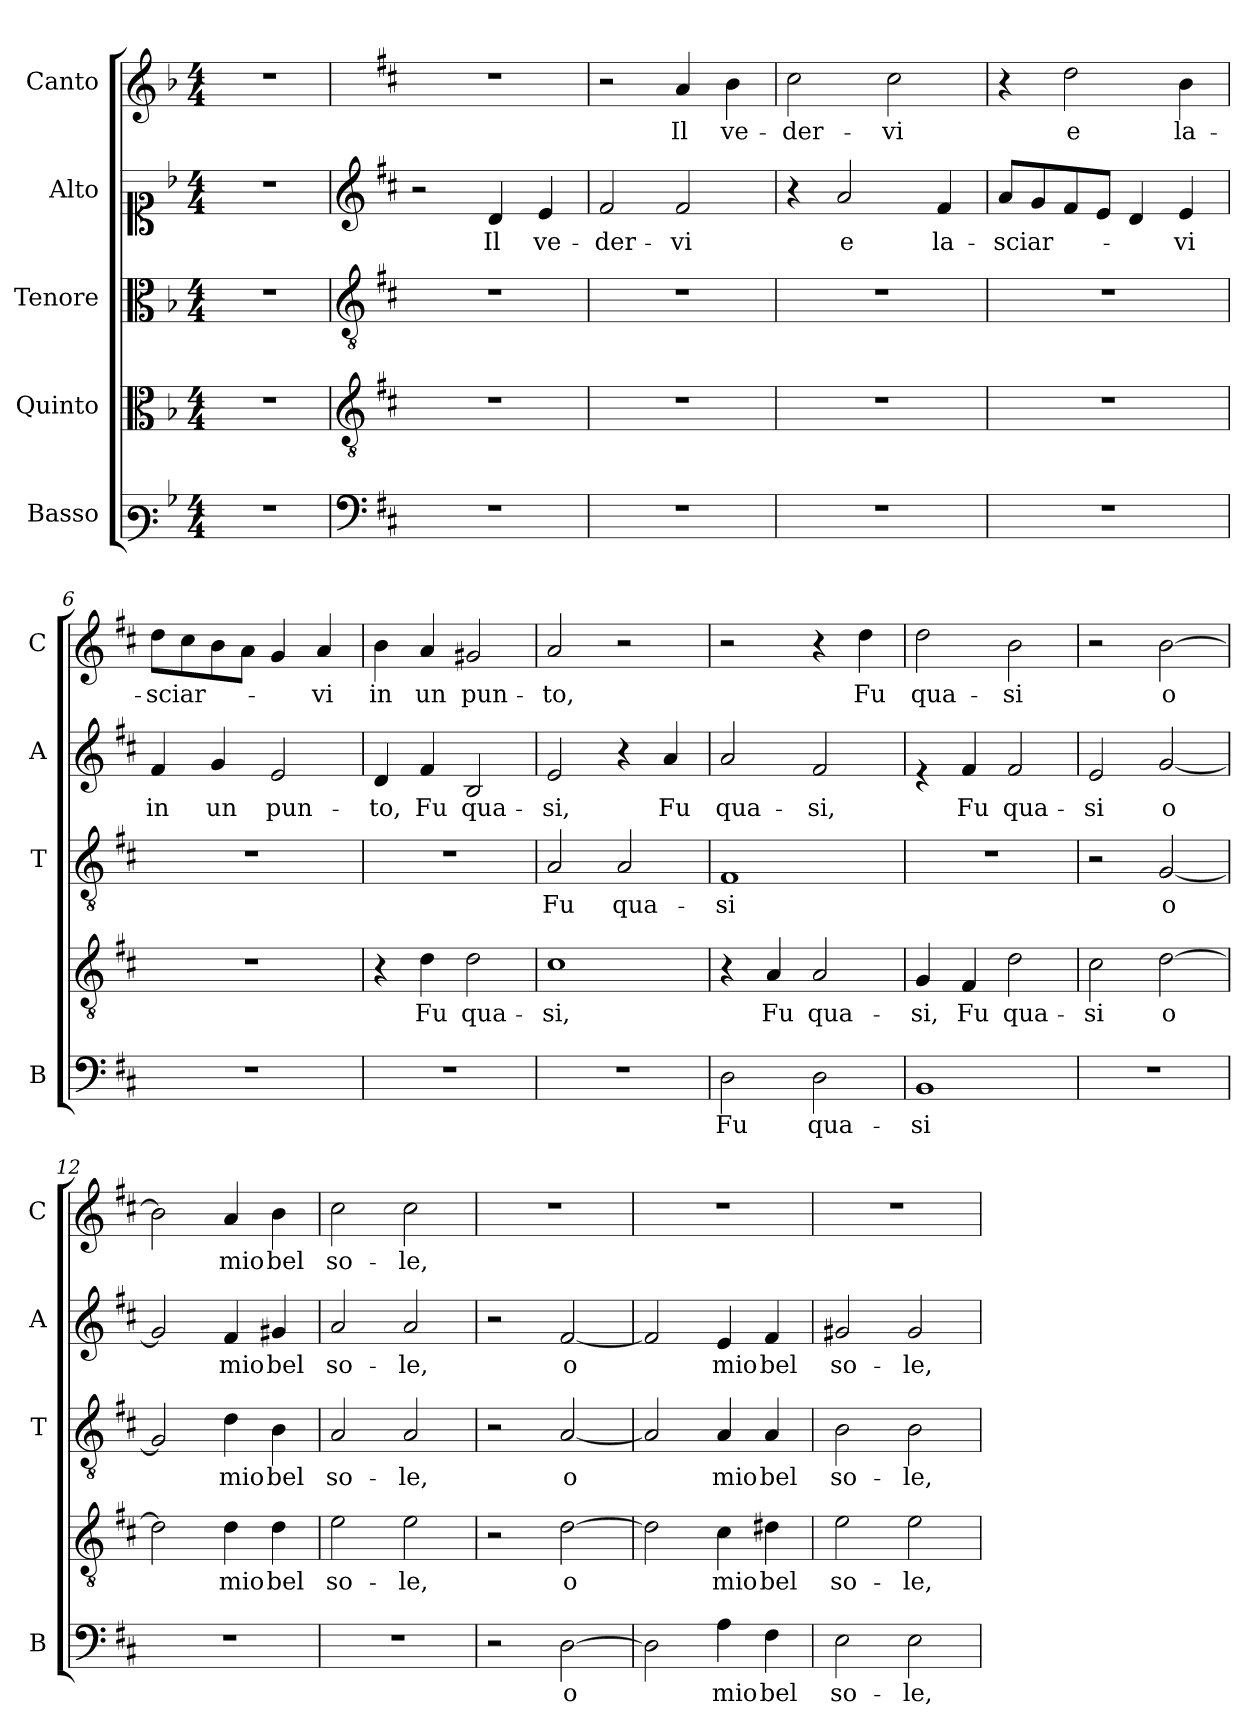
**kern	**text	**kern	**text	**kern	**text	**kern	**text	**kern	**text
*part5	*part5	*part4	*part4	*part3	*part3	*part2	*part2	*part1	*part1
*staff5	*staff5	*staff4	*staff4	*staff3	*staff3	*staff2	*staff2	*staff1	*staff1
*I"Basso	*	*I"Quinto	*	*I"Tenore	*	*I"Alto	*	*I"Canto	*
*I'B	*	*	*	*I'T	*	*I'A	*	*I'C	*
*clefF3	*	*clefC3	*	*clefC3	*	*clefC1	*	*clefG2	*
*k[b-]	*	*k[b-]	*	*k[b-]	*	*k[b-]	*	*k[b-]	*
*F:	*	*F:	*	*F:	*	*F:	*	*F:	*
*M4/4	*	*M4/4	*	*M4/4	*	*M4/4	*	*M4/4	*
=1	=1	=1	=1	=1	=1	=1	=1	=1	=1
1r	.	1r	.	1r	.	1r	.	1r	.
=2	=2	=2	=2	=2	=2	=2	=2	=2	=2
*clefF4	*	*clefGv2	*	*clefGv2	*	*clefG2	*	*	*
*k[f#c#]	*	*k[f#c#]	*	*k[f#c#]	*	*k[f#c#]	*	*k[f#c#]	*
*D:	*	*D:	*	*D:	*	*D:	*	*D:	*
1r	.	1r	.	1r	.	2r	.	1r	.
!	!	!	!	!	!	!	!LO:LY:b	!	!
.	.	.	.	.	.	4d/	Il	.	.
!	!	!	!	!	!	!	!LO:LY:b	!	!
.	.	.	.	.	.	4e/	ve-	.	.
=3	=3	=3	=3	=3	=3	=3	=3	=3	=3
!	!	!	!	!	!	!	!LO:LY:b	!	!
1r	.	1r	.	1r	.	2f#/	-der-	2r	.
!	!	!	!	!	!	!	!LO:LY:b	!	!LO:LY:b
.	.	.	.	.	.	2f#/	-vi	4a/	Il
!	!	!	!	!	!	!	!	!	!LO:LY:b
.	.	.	.	.	.	.	.	4b\	ve-
=4	=4	=4	=4	=4	=4	=4	=4	=4	=4
!	!	!	!	!	!	!	!	!	!LO:LY:b
1r	.	1r	.	1r	.	4r	.	2cc#\	-der-
!	!	!	!	!	!	!	!LO:LY:b	!	!
.	.	.	.	.	.	2a/	e	.	.
!	!	!	!	!	!	!	!	!	!LO:LY:b
.	.	.	.	.	.	.	.	2cc#\	-vi
!	!	!	!	!	!	!	!LO:LY:b	!	!
.	.	.	.	.	.	4f#/	la-	.	.
=5	=5	=5	=5	=5	=5	=5	=5	=5	=5
!	!	!	!	!	!	!	!LO:LY:b	!	!
1r	.	1r	.	1r	.	8a/L	-sciar-	4r	.
.	.	.	.	.	.	8g/	.	.	.
!	!	!	!	!	!	!	!	!	!LO:LY:b
.	.	.	.	.	.	8f#/	.	2dd\	e
.	.	.	.	.	.	8e/J	.	.	.
.	.	.	.	.	.	4d/	.	.	.
!	!	!	!	!	!	!	!LO:LY:b	!	!LO:LY:b
.	.	.	.	.	.	4e/	-vi	4b\	la-
=6	=6	=6	=6	=6	=6	=6	=6	=6	=6
!	!	!	!	!	!	!	!LO:LY:b	!	!LO:LY:b
1r	.	1r	.	1r	.	4f#/	in	8dd\L	-sciar-
.	.	.	.	.	.	.	.	8cc#\	.
!	!	!	!	!	!	!	!LO:LY:b	!	!
.	.	.	.	.	.	4g/	un	8b\	.
.	.	.	.	.	.	.	.	8a\J	.
!	!	!	!	!	!	!	!LO:LY:b	!	!
.	.	.	.	.	.	2e/	pun-	4g/	.
!	!	!	!	!	!	!	!	!	!LO:LY:b
.	.	.	.	.	.	.	.	4a/	-vi
=7	=7	=7	=7	=7	=7	=7	=7	=7	=7
!	!	!	!	!	!	!	!LO:LY:b	!	!LO:LY:b
1r	.	4r	.	1r	.	4d/	-to,	4b\	in
!	!	!	!LO:LY:b	!	!	!	!LO:LY:b	!	!LO:LY:b
.	.	4d\	Fu	.	.	4f#/	Fu	4a/	un
!	!	!	!LO:LY:b	!	!	!	!LO:LY:b	!	!LO:LY:b
.	.	2d\	qua-	.	.	2B/	qua-	2g#X/	pun-
!!LO:LB:g=z
=8	=8	=8	=8	=8	=8	=8	=8	=8	=8
!	!	!	!LO:LY:b	!	!LO:LY:b	!	!LO:LY:b	!	!LO:LY:b
1r	.	1c#	-si,	2A/	Fu	2e/	-si,	2a/	-to,
!	!	!	!	!	!LO:LY:b	!	!	!	!
.	.	.	.	2A/	qua-	4r	.	2r	.
!	!	!	!	!	!	!	!LO:LY:b	!	!
.	.	.	.	.	.	4a/	Fu	.	.
=9	=9	=9	=9	=9	=9	=9	=9	=9	=9
!	!LO:LY:b	!	!	!	!LO:LY:b	!	!LO:LY:b	!	!
2D\	Fu	4r	.	1F#	-si	2a/	qua-	2r	.
!	!	!	!LO:LY:b	!	!	!	!	!	!
.	.	4A/	Fu	.	.	.	.	.	.
!	!LO:LY:b	!	!LO:LY:b	!	!	!	!LO:LY:b	!	!
2D\	qua-	2A/	qua-	.	.	2f#/	-si,	4r	.
!	!	!	!	!	!	!	!	!	!LO:LY:b
.	.	.	.	.	.	.	.	4dd\	Fu
=10	=10	=10	=10	=10	=10	=10	=10	=10	=10
!	!LO:LY:b	!	!LO:LY:b	!	!	!	!	!	!LO:LY:b
1BB	-si	4G/	-si,	1r	.	4rd	.	2dd\	qua-
!	!	!	!LO:LY:b	!	!	!	!LO:LY:b	!	!
.	.	4F#/	Fu	.	.	4f#/	Fu	.	.
!	!	!	!LO:LY:b	!	!	!	!LO:LY:b	!	!LO:LY:b
.	.	2d\	qua-	.	.	2f#/	qua-	2b\	-si
=11	=11	=11	=11	=11	=11	=11	=11	=11	=11
!	!	!	!LO:LY:b	!	!	!	!LO:LY:b	!	!
1r	.	2c#\	-si	2r	.	2e/	-si	2r	.
!	!	!	!LO:LY:b	!	!LO:LY:b	!	!LO:LY:b	!	!LO:LY:b
.	.	[2d\	o	[2G/	o	[2g/	o	[2b\	o
=12	=12	=12	=12	=12	=12	=12	=12	=12	=12
1r	.	2d\]	.	2G/]	.	2g/]	.	2b\]	.
!	!	!	!LO:LY:b	!	!LO:LY:b	!	!LO:LY:b	!	!LO:LY:b
.	.	4d\	mio	4d\	mio	4f#/	mio	4a/	mio
!	!	!	!LO:LY:b	!	!LO:LY:b	!	!LO:LY:b	!	!LO:LY:b
.	.	4d\	bel	4B\	bel	4g#X/	bel	4b\	bel
=13	=13	=13	=13	=13	=13	=13	=13	=13	=13
!	!	!	!LO:LY:b	!	!LO:LY:b	!	!LO:LY:b	!	!LO:LY:b
1r	.	2e\	so-	2A/	so-	2a/	so-	2cc#\	so-
!	!	!	!LO:LY:b	!	!LO:LY:b	!	!LO:LY:b	!	!LO:LY:b
.	.	2e\	-le,	2A/	-le,	2a/	-le,	2cc#\	-le,
=14	=14	=14	=14	=14	=14	=14	=14	=14	=14
2r	.	2r	.	2r	.	2r	.	1r	.
!	!LO:LY:b	!	!LO:LY:b	!	!LO:LY:b	!	!LO:LY:b	!	!
[2D\	o	[2d\	o	[2A/	o	[2f#/	o	.	.
=15	=15	=15	=15	=15	=15	=15	=15	=15	=15
2D\]	.	2d\]	.	2A/]	.	2f#/]	.	1r	.
!	!LO:LY:b	!	!LO:LY:b	!	!LO:LY:b	!	!LO:LY:b	!	!
4A\	mio	4c#\	mio	4A/	mio	4e/	mio	.	.
!	!LO:LY:b	!	!LO:LY:b	!	!LO:LY:b	!	!LO:LY:b	!	!
4F#\	bel	4d#X\	bel	4A/	bel	4f#/	bel	.	.
!!LO:PB:g=z
=16	=16	=16	=16	=16	=16	=16	=16	=16	=16
!	!LO:LY:b	!	!LO:LY:b	!	!LO:LY:b	!	!LO:LY:b	!	!
2E\	so-	2e\	so-	2B\	so-	2g#X/	so-	1r	.
!	!LO:LY:b	!	!LO:LY:b	!	!LO:LY:b	!	!LO:LY:b	!	!
2E\	-le,	2e\	-le,	2B\	-le,	2g#/	-le,	.	.
=	=	=	=	=	=	=	=	=	=
*-	*-	*-	*-	*-	*-	*-	*-	*-	*-
